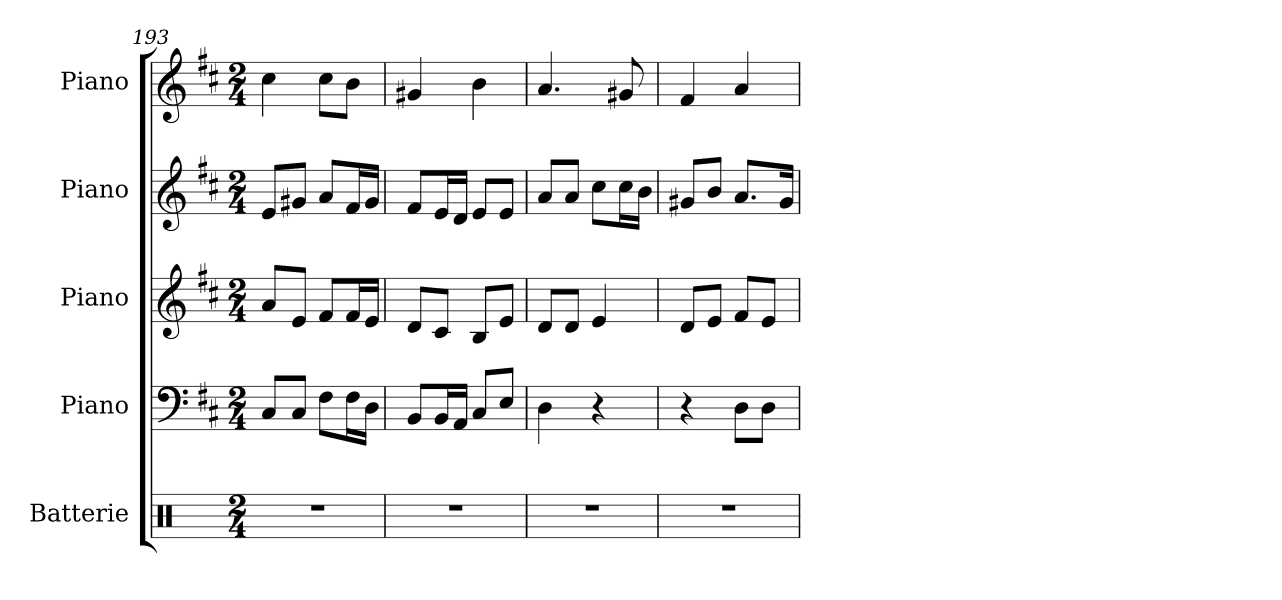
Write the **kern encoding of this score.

**kern	**kern	**kern	**kern	**kern
*part5	*part4	*part3	*part2	*part1
*staff5	*staff4	*staff3	*staff2	*staff1
*I"Batterie	*I"Piano	*I"Piano	*I"Piano	*I"Piano
*I'Batt.	*I'Pia.	*I'Pia.	*I'Pia.	*I'Pia.
*clefX	*clefF4	*clefG2	*clefG2	*clefG2
*k[]	*k[f#c#]	*k[f#c#]	*k[f#c#]	*k[f#c#]
*M2/4	*M2/4	*M2/4	*M2/4	*M2/4
=193	=193	=193	=193	=193
2r	8C#/L	8a/L	8e/L	4cc#\
.	8C#/J	8e/J	8g#X/J	.
.	8F#\L	8f#/L	8a/L	8cc#\L
.	16F#\L	16f#/L	16f#/L	8b\J
.	16D\JJ	16e/JJ	16g#/JJ	.
!!LO:LB:g=z
=194	=194	=194	=194	=194
2r	8BB/L	8d/L	8f#/L	4g#X/
.	16BB/L	8c#/J	16e/L	.
.	16AA/JJ	.	16d/JJ	.
.	8C#/L	8B/L	8e/L	4b\
.	8E/J	8e/J	8e/J	.
=195	=195	=195	=195	=195
2r	4D\	8d/L	8a/L	4.a/
.	.	8d/J	8a/J	.
.	4r	4e/	8cc#\L	.
.	.	.	16cc#\L	8g#X/
.	.	.	16b\JJ	.
=196	=196	=196	=196	=196
2r	4r	8d/L	8g#X/L	4f#/
.	.	8e/J	8b/J	.
.	8D\L	8f#/L	8.a/L	4a/
.	8D\J	8e/J	.	.
.	.	.	16g#/Jk	.
=	=	=	=	=
*-	*-	*-	*-	*-
